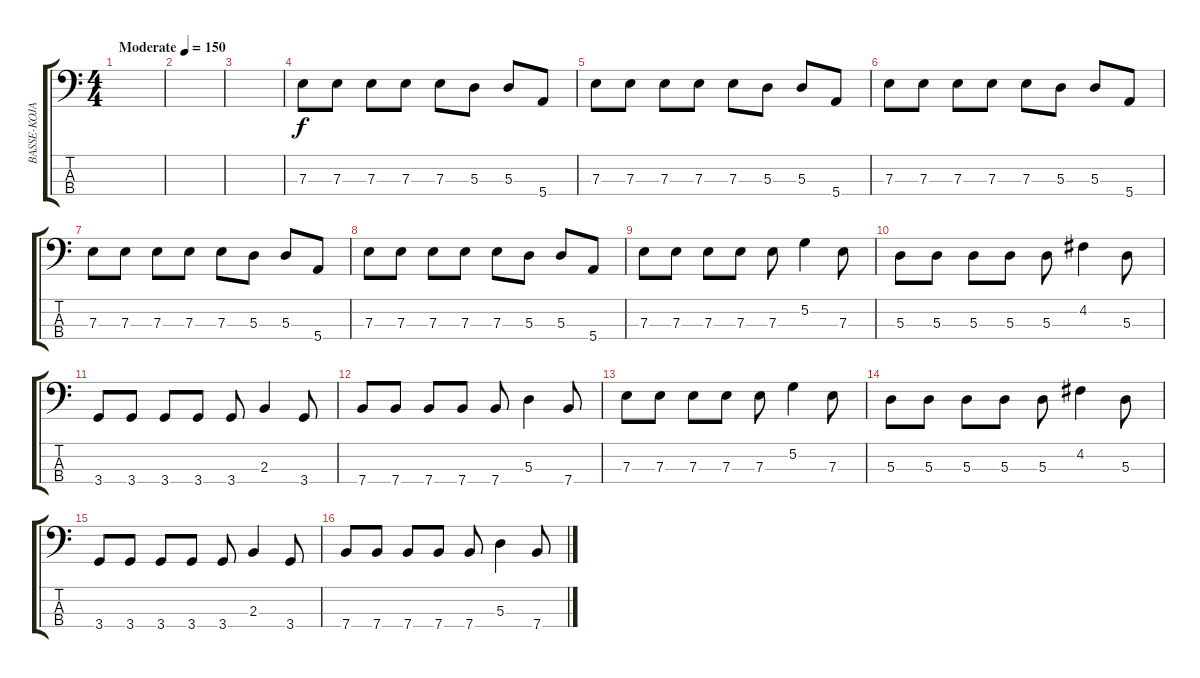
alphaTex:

\track ("BASSE-KOJACK" "BASSE-KOJA") {instrument electricbassfinger}
\staff {score tabs}
\tuning (G2 D2 A1 E1) {hide}
\ts (4 4)
\tempo (150 "Moderate")
\clef f4
\ks c
|
|
|
7.3.8 7.3.8 7.3.8 7.3.8 7.3.8 5.3.8 5.3.8 5.4.8 |
7.3.8 7.3.8 7.3.8 7.3.8 7.3.8 5.3.8 5.3.8 5.4.8 |
7.3.8 7.3.8 7.3.8 7.3.8 7.3.8 5.3.8 5.3.8 5.4.8 |
7.3.8 7.3.8 7.3.8 7.3.8 7.3.8 5.3.8 5.3.8 5.4.8 |
7.3.8 7.3.8 7.3.8 7.3.8 7.3.8 5.3.8 5.3.8 5.4.8 |
7.3.8 7.3.8 7.3.8 7.3.8 7.3.8 5.2.4 7.3.8 |
5.3.8 5.3.8 5.3.8 5.3.8 5.3.8 4.2.4 5.3.8 |
3.4.8 3.4.8 3.4.8 3.4.8 3.4.8 2.3.4 3.4.8 |
7.4.8 7.4.8 7.4.8 7.4.8 7.4.8 5.3.4 7.4.8 |
7.3.8 7.3.8 7.3.8 7.3.8 7.3.8 5.2.4 7.3.8 |
5.3.8 5.3.8 5.3.8 5.3.8 5.3.8 4.2.4 5.3.8 |
3.4.8 3.4.8 3.4.8 3.4.8 3.4.8 2.3.4 3.4.8 |
7.4.8 7.4.8 7.4.8 7.4.8 7.4.8 5.3.4 7.4.8
